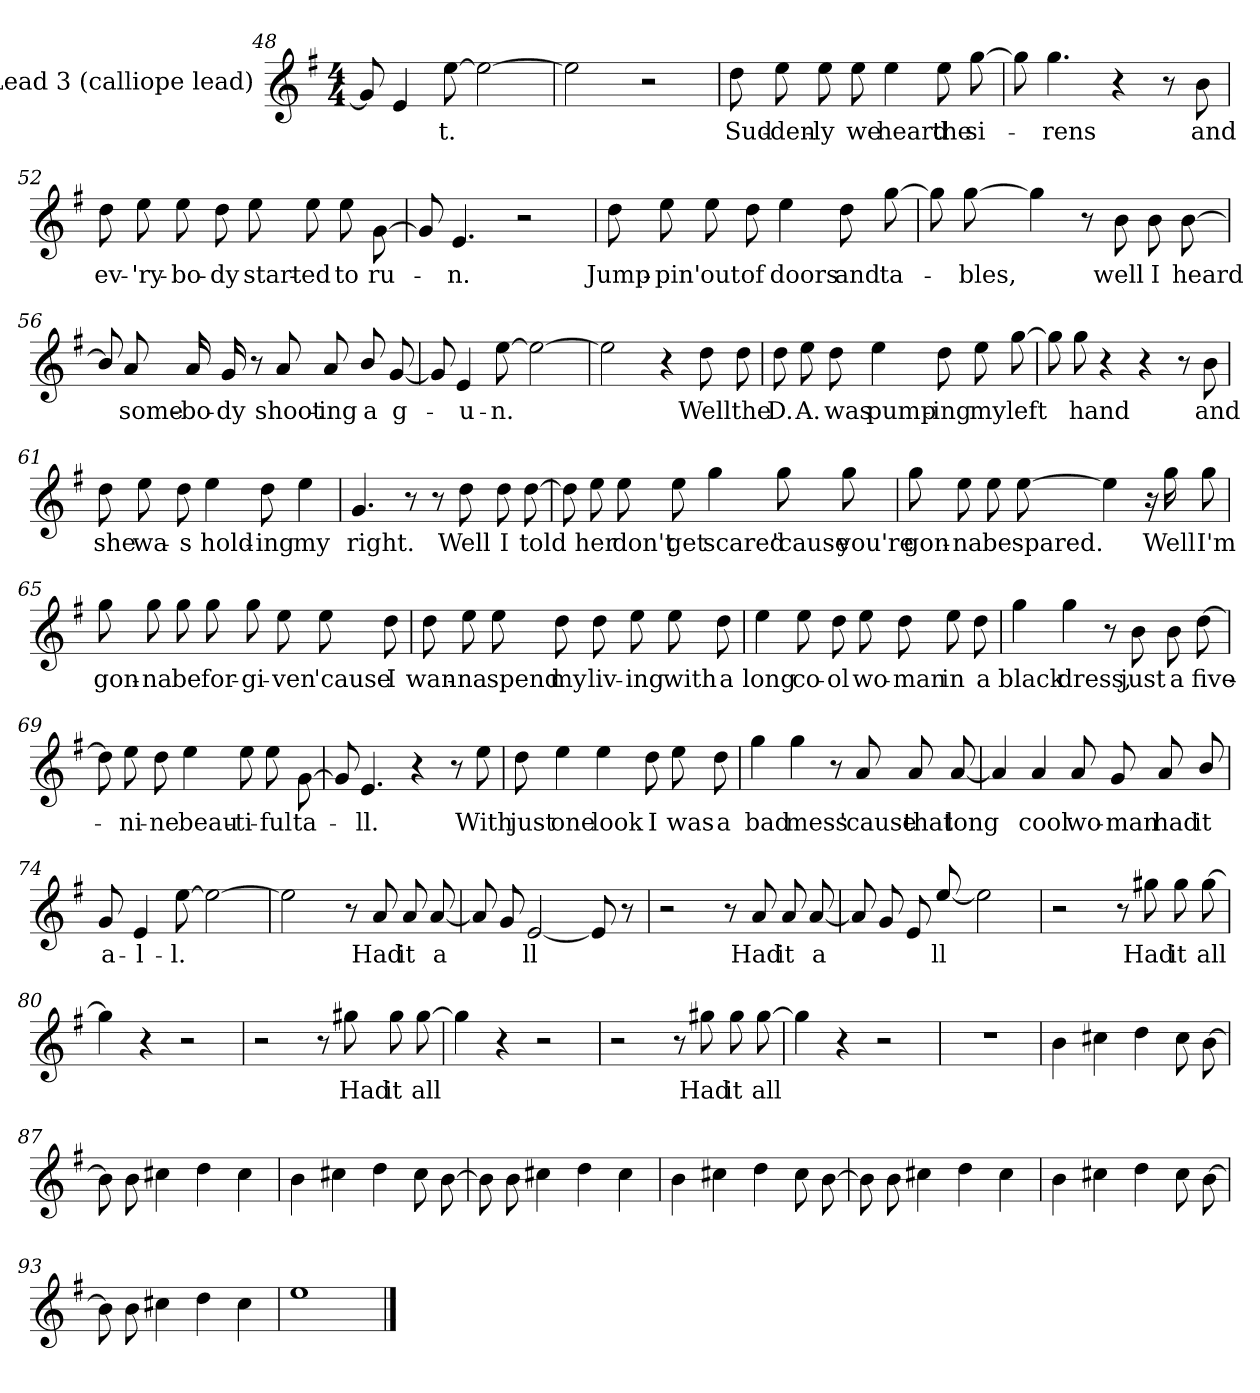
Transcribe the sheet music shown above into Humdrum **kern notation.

**kern	**text
*part1	*part1
*staff1	*staff1
*I"Lead 3 (calliope lead)	*
*I'Calliope Lead	*
!!LO:LB:g=z
*clefG2	*
*k[f#]	*
*M4/4	*
=48	=48
8g/]	.
4e/	-
[>8ee\	t.
2ee\_>	.
=49	=49
2ee\]	.
2r	.
=50	=50
8dd\L	Sud-
8ee\	den-
8ee\L	ly
8ee\	we
4ee\	heard
8ee\L	the
[>8gg\	si-
=51	=51
8gg\]	.
4.gg\	rens
4r	.
8r	.
8b\	and
=52	=52
8dd\L	ev-
8ee\	'ry-
8ee\L	bo-
8dd\	dy
8ee\L	start-
8ee\	ed
8ee\L	to
[<8g\	ru-
!!LO:LB:g=z
=53	=53
8g/]	.
4.e/	n.
2r	.
=54	=54
8dd\L	Jump-
8ee\	pin'
8ee\L	out
8dd\	of
4ee\	doors
8dd\L	and
[>8gg\	ta-
=55	=55
8gg\L]	.
[>8gg\	bles,
4gg\]	.
8r	.
8b\	well
8b\L	I
[>8b\	heard
=56	=56
8b/L]	.
8a/	some-
16a/LL	bo-
16g/J	dy
8r	.
8a/L	shoot-
8a/	ing
8b/L	a
[<8g/	g-
!!LO:LB:g=z
=57	=57
8g/]	.
4e/	u-
[>8ee\	n.
2ee\_>	.
=58	=58
2ee\]	.
4r	.
8dd\L	Well
8dd\	the
=59	=59
8dd\L	D.
8ee\	A.
8dd\	was
4ee\	pump-
8dd\	ing
8ee\L	my
[>8gg\	left
=60	=60
8gg\L]	.
8gg\	hand
4r	.
4r	.
8r	.
8b\	and
!!LO:LB:g=z
=61	=61
8dd\L	she
8ee\	wa-
8dd\	s
4ee\	hold-
8dd\	ing
4ee\	my
=62	=62
4.g/	right.
8r	.
8r	.
8dd\	Well
8dd\L	I
[>8dd\	told
=63	=63
8dd\L]	.
8ee\	her
8ee\L	don't
8ee\	get
4gg\	scared
8gg\L	'cause
8gg\	you're
!!LO:LB:g=z
=64	=64
8gg\L	gon-
8ee\	na
8ee\L	be
[>8ee\	spared.
4ee\]	.
16r	.
16gg\	Well
8gg\	I'm
=65	=65
8gg\L	gon-
8gg\	na
8gg\L	be
8gg\	for-
8gg\L	gi-
8ee\	ven
8ee\L	'cause
8dd\	I
=66	=66
8dd\L	wan-
8ee\	na
8ee\L	spend
8dd\	my
8dd\L	liv-
8ee\	ing
8ee\L	with
8dd\	a
!!LO:LB:g=z
=67	=67
4ee\	long
8ee\L	co-
8dd\	ol
8ee\L	wo-
8dd\	man
8ee\L	in
8dd\	a
=68	=68
4gg\	black
4gg\	dress,
8r	.
8b\	just
8b\L	a
[>8dd\	five-
=69	=69
8dd\L]	.
8ee\	ni-
8dd\	ne
4ee\	beau-
8ee\	ti-
8ee\L	ful
[<8g\	ta-
=70	=70
8g/]	.
4.e/	ll.
4r	.
8r	.
8ee\	With
!!LO:LB:g=z
=71	=71
8dd\	just
4ee\	one
4ee\	look
8dd\	I
8ee\L	was
8dd\	a
=72	=72
4gg\	bad
4gg\	mess
8r	.
8a/	'cause
8a/L	that
[<8a/	long
=73	=73
4a/]	.
4a/	cool
8a/L	wo-
8g/	man
8a/L	had
8b/	it
=74	=74
8g/	a-
4e/	l-
[>8ee\	l.
2ee\_>	.
!!LO:PB:g=z
=75	=75
2ee\]	.
8r	.
8a/	Had
8a/L	it
[<8a/	a-
=76	=76
8a/L]	.
8g/	-
[<2e/	ll
8e/]	.
8r	.
=77	=77
2r	.
8r	.
8a/	Had
8a/L	it
[<8a/	a-
=78	=78
8a/L]	.
8g/	-
8e/L	-
[>8ee/	ll
2ee\]	.
=79	=79
2r	.
8r	.
8gg#X\	Had
8gg#\L	it
[>8gg#\	all
=80	=80
4gg#\]	.
4r	.
2r	.
!!LO:LB:g=z
=81	=81
2r	.
8r	.
8gg#X\	Had
8gg#\L	it
[>8gg#\	all
=82	=82
4gg#\]	.
4r	.
2r	.
=83	=83
2r	.
8r	.
8gg#X\	Had
8gg#\L	it
[>8gg#\	all
=84	=84
4gg#\]	.
4r	.
2r	.
=85	=85
1r	.
=86	=86
4b\	.
4cc#X\	.
4dd\	.
8cc#\L	.
[>8b\	.
!!LO:LB:g=z
=87	=87
8b\L]	.
8b\	.
4cc#X\	.
4dd\	.
4cc#\	.
=88	=88
4b\	.
4cc#X\	.
4dd\	.
8cc#\L	.
[>8b\	.
=89	=89
8b\L]	.
8b\	.
4cc#X\	.
4dd\	.
4cc#\	.
=90	=90
4b\	.
4cc#X\	.
4dd\	.
8cc#\L	.
[>8b\	.
=91	=91
8b\L]	.
8b\	.
4cc#X\	.
4dd\	.
4cc#\	.
!!LO:LB:g=z
=92	=92
4b\	.
4cc#X\	.
4dd\	.
8cc#\L	.
[>8b\	.
=93	=93
8b\L]	.
8b\	.
4cc#X\	.
4dd\	.
4cc#\	.
=94	=94
1ee	.
==	==
*-	*-
